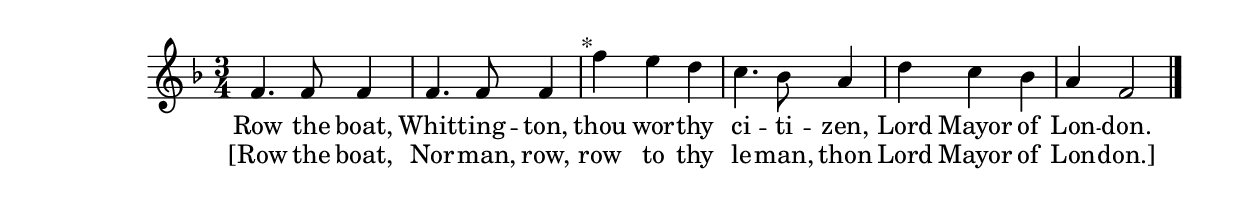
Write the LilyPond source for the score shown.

\version "2.24.0"
\language "english"

\score { 
  <<
    \fixed c' {
      \key f \major
      \time 3/4
      f4. 8 4 | 4. 8 4 | \textMark "*" f'4 e' d' | c'4. bf8 a4 | d' c' bf | a4 f2 | \fine
    }

    \new Lyrics \lyricmode {	% verse one
      Row4. the8 boat,4 | Whitt4. -- ing8 -- ton,4 | thou4 wor -- thy | ci4. -- ti8 -- zen,4 | Lord Mayor of | Lon -- don.2 |
    }	% end lyrics verse one
    \new Lyrics \lyricmode { % verse two
      [Row4. the8 boat,4 | Nor4. -- man,8 row,4 | row to thy | le4. -- man,8 thon4 | Lord Mayor of | Lon -- don.]2 |
    } % end lyrics verse two
  >>
  \layout{
    \context{
      \Score {
        \omit  BarNumber
        %\override LyricText.self-alignment-X = #LEFT
      }%end score
    }%end context
  }%end layout

  \midi{}

}%end score